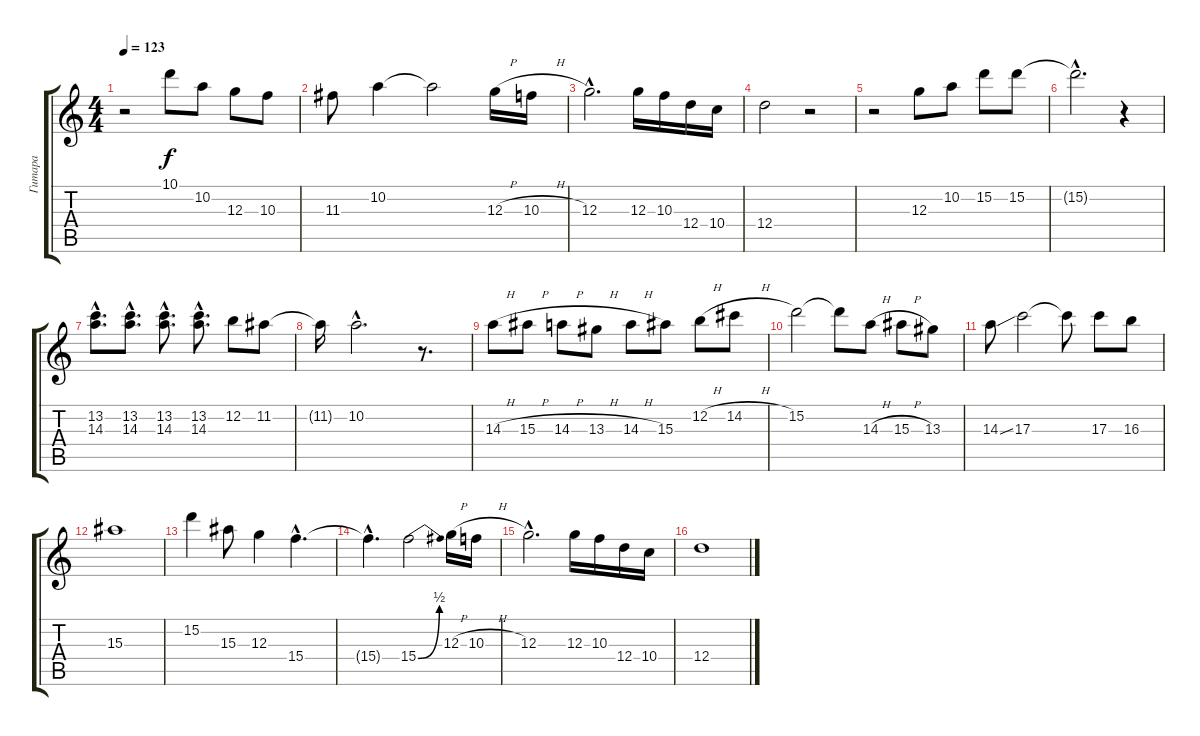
\track ("Гитара" "Гитара") {instrument acousticguitarsteel}
\staff {score tabs}
\tuning (E4 B3 G3 D3 A2 E2) {hide}
\ts (4 4)
\tempo 123
\clef g2
\ks c
r.2{dy f instrument overdrivenguitar} 10.1.8 10.2.8 12.3.8 10.3.8 |
11.3.8 10.2.4 10.2{t}.2 12.3{h}.16 10.3{h}.16 |
12.3{hac}.2{d} 12.3.16 10.3.16 12.4.16 10.4.16 |
12.4.2 r.2 |
r.2 12.3.8 10.2.8 15.2.8 15.2.8 |
15.2{hac t}.2{d} r.4 |
(13.2{hac} 14.3{hac}).8{d} (13.2{hac} 14.3{hac}).8{d} (13.2{hac} 14.3{hac}).8{d} (13.2{hac} 14.3{hac}).8{d} 12.2.8 11.2.8 |
11.2{t}.16 10.2{hac}.2{d} r.8{d} |
14.3{h}.8 15.3{h}.8 14.3{h}.8 13.3{h}.8 14.3{h}.8 15.3.8 12.2{h}.8 14.2{h}.8 |
15.2.2 15.2{t}.8 14.3{h}.8 15.3{h}.8 13.3.8 |
14.3{ss}.8 17.3.2 17.3{t}.8 17.3.8 16.3.8 |
15.3.1 |
15.2.4 15.3.8 12.3.4 15.4{hac}.4{d} |
15.4{hac t}.4{d} 15.4{be (bend 0 0 60 2)}.2 12.3{h}.16 10.3{h}.16 |
12.3{hac}.2{d} 12.3.16 10.3.16 12.4.16 10.4.16 |
12.4.1
